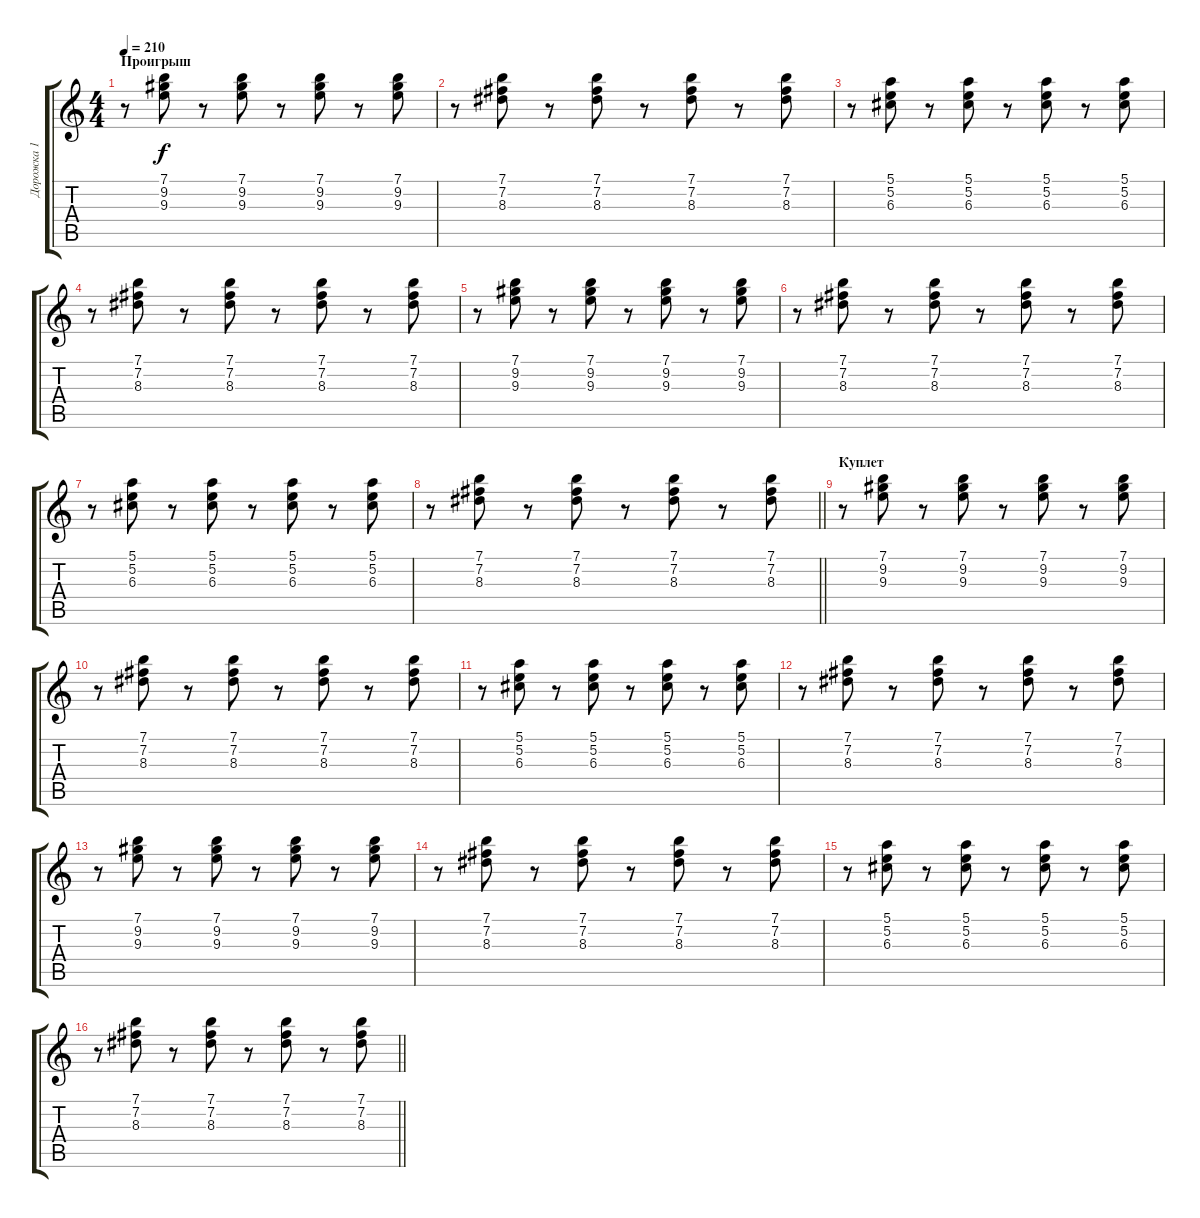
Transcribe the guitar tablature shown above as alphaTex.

\track ("Дорожка 1" "Дорожка 1") {instrument overdrivenguitar}
\staff {score tabs}
\tuning (E4 B3 G3 D3 A2 E2) {hide}
\ts (4 4)
\section ("" "Проигрыш")
\tempo 210
\clef g2
\ks c
r.8{dy f instrument electricguitarclean} (7.1 9.2 9.3).8 r.8 (7.1 9.2 9.3).8 r.8 (7.1 9.2 9.3).8 r.8 (7.1 9.2 9.3).8 |
r.8 (7.1 7.2 8.3).8 r.8 (7.1 7.2 8.3).8 r.8 (7.1 7.2 8.3).8 r.8 (7.1 7.2 8.3).8 |
r.8 (5.1 5.2 6.3).8 r.8 (5.1 5.2 6.3).8 r.8 (5.1 5.2 6.3).8 r.8 (5.1 5.2 6.3).8 |
r.8 (7.1 7.2 8.3).8 r.8 (7.1 7.2 8.3).8 r.8 (7.1 7.2 8.3).8 r.8 (7.1 7.2 8.3).8 |
r.8{instrument electricguitarclean} (7.1 9.2 9.3).8 r.8 (7.1 9.2 9.3).8 r.8 (7.1 9.2 9.3).8 r.8 (7.1 9.2 9.3).8 |
r.8 (7.1 7.2 8.3).8 r.8 (7.1 7.2 8.3).8 r.8 (7.1 7.2 8.3).8 r.8 (7.1 7.2 8.3).8 |
r.8 (5.1 5.2 6.3).8 r.8 (5.1 5.2 6.3).8 r.8 (5.1 5.2 6.3).8 r.8 (5.1 5.2 6.3).8 |
\barLineRight lightlight
r.8 (7.1 7.2 8.3).8 r.8 (7.1 7.2 8.3).8 r.8 (7.1 7.2 8.3).8 r.8 (7.1 7.2 8.3).8 |
\section ("" "Куплет")
r.8{instrument electricguitarclean} (7.1 9.2 9.3).8 r.8 (7.1 9.2 9.3).8 r.8 (7.1 9.2 9.3).8 r.8 (7.1 9.2 9.3).8 |
r.8 (7.1 7.2 8.3).8 r.8 (7.1 7.2 8.3).8 r.8 (7.1 7.2 8.3).8 r.8 (7.1 7.2 8.3).8 |
r.8 (5.1 5.2 6.3).8 r.8 (5.1 5.2 6.3).8 r.8 (5.1 5.2 6.3).8 r.8 (5.1 5.2 6.3).8 |
r.8 (7.1 7.2 8.3).8 r.8 (7.1 7.2 8.3).8 r.8 (7.1 7.2 8.3).8 r.8 (7.1 7.2 8.3).8 |
r.8{instrument electricguitarclean} (7.1 9.2 9.3).8 r.8 (7.1 9.2 9.3).8 r.8 (7.1 9.2 9.3).8 r.8 (7.1 9.2 9.3).8 |
r.8 (7.1 7.2 8.3).8 r.8 (7.1 7.2 8.3).8 r.8 (7.1 7.2 8.3).8 r.8 (7.1 7.2 8.3).8 |
r.8 (5.1 5.2 6.3).8 r.8 (5.1 5.2 6.3).8 r.8 (5.1 5.2 6.3).8 r.8 (5.1 5.2 6.3).8 |
\barLineRight lightlight
r.8 (7.1 7.2 8.3).8 r.8 (7.1 7.2 8.3).8 r.8 (7.1 7.2 8.3).8 r.8 (7.1 7.2 8.3).8
